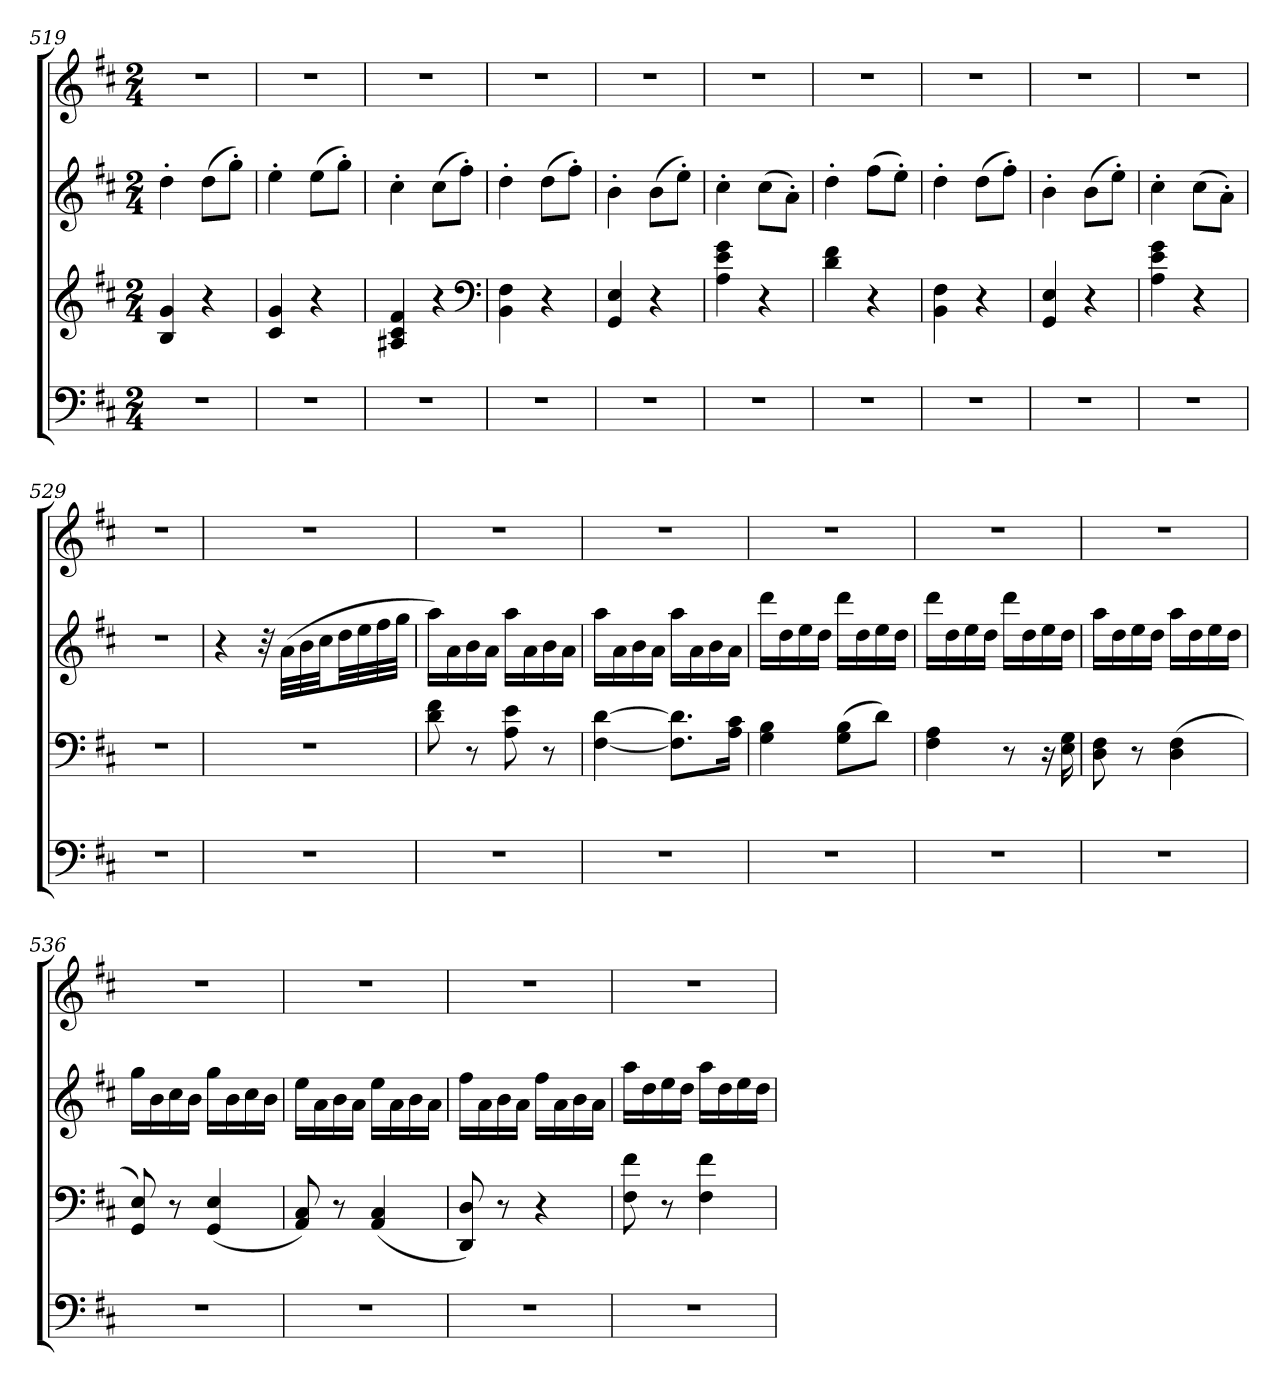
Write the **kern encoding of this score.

**kern	**kern	**kern	**kern
*part4	*part3	*part2	*part1
*staff4	*staff3	*staff2	*staff1
*clefF4	*clefG2	*clefG2	*clefG2
*k[f#c#]	*k[f#c#]	*k[f#c#]	*k[f#c#]
*M2/4	*M2/4	*M2/4	*M2/4
=519	=519	=519	=519
2r	4B 4g	4dd'	2r
.	4r	(8ddL	.
.	.	8gg'J)	.
=520	=520	=520	=520
2r	4c# 4g	4ee'	2r
.	4r	(8eeL	.
.	.	8gg'J)	.
=521	=521	=521	=521
2r	4A#X 4c# 4f#	4cc#'	2r
.	4r	(8cc#L	.
.	.	8ff#'J)	.
*	*clefF4	*	*
=522	=522	=522	=522
2r	4BB 4F#	4dd'	2r
.	4r	(8ddL	.
.	.	8ff#'J)	.
=523	=523	=523	=523
2r	4GG 4E	4b'	2r
.	4r	(8bL	.
.	.	8ee'J)	.
=524	=524	=524	=524
2r	4A 4e 4g	4cc#'	2r
.	4r	(8cc#L	.
.	.	8a'J)	.
=525	=525	=525	=525
2r	4d 4f#	4dd'	2r
.	4r	(8ff#L	.
.	.	8ee'J)	.
=526	=526	=526	=526
2r	4BB 4F#	4dd'	2r
.	4r	(8ddL	.
.	.	8ff#'J)	.
=527	=527	=527	=527
2r	4GG 4E	4b'	2r
.	4r	(8bL	.
.	.	8ee'J)	.
=528	=528	=528	=528
2r	4A 4e 4g	4cc#'	2r
.	4r	(8cc#L	.
.	.	8a'J)	.
=529	=529	=529	=529
2r	2r	2r	2r
=530	=530	=530	=530
2r	2r	4r	2r
.	.	32r	.
.	.	(32aLLL	.
.	.	32b	.
.	.	32cc#JJ	.
.	.	32ddLL	.
.	.	32ee	.
.	.	32ff#	.
.	.	32ggJJJ	.
=531	=531	=531	=531
2r	8d 8f#	16aaLL)	2r
.	.	16a	.
.	8r	16b	.
.	.	16aJJ	.
.	8A 8e	16aaLL	.
.	.	16a	.
.	8r	16b	.
.	.	16aJJ	.
=532	=532	=532	=532
2r	[4F# [4d	16aaLL	2r
.	.	16a	.
.	.	16b	.
.	.	16aJJ	.
.	8.F#] 8.d]L	16aaLL	.
.	.	16a	.
.	.	16b	.
.	16A 16c#Jk	16aJJ	.
=533	=533	=533	=533
2r	4G 4B	16dddLL	2r
.	.	16dd	.
.	.	16ee	.
.	.	16ddJJ	.
.	(8G 8BL	16dddLL	.
.	.	16dd	.
.	8dJ)	16ee	.
.	.	16ddJJ	.
=534	=534	=534	=534
2r	4F# 4A	16dddLL	2r
.	.	16dd	.
.	.	16ee	.
.	.	16ddJJ	.
.	8r	16dddLL	.
.	.	16dd	.
.	16r	16ee	.
.	16E 16G	16ddJJ	.
=535	=535	=535	=535
2r	8D 8F#	16aaLL	2r
.	.	16dd	.
.	8r	16ee	.
.	.	16ddJJ	.
.	(4D 4F#	16aaLL	.
.	.	16dd	.
.	.	16ee	.
.	.	16ddJJ	.
=536	=536	=536	=536
2r	8GG 8E)	16ggLL	2r
.	.	16b	.
.	8r	16cc#	.
.	.	16bJJ	.
.	(4GG 4E	16ggLL	.
.	.	16b	.
.	.	16cc#	.
.	.	16bJJ	.
=537	=537	=537	=537
2r	8AA 8C#)	16eeLL	2r
.	.	16a	.
.	8r	16b	.
.	.	16aJJ	.
.	(4AA 4C#	16eeLL	.
.	.	16a	.
.	.	16b	.
.	.	16aJJ	.
=538	=538	=538	=538
2r	8DD 8D)	16ff#LL	2r
.	.	16a	.
.	8r	16b	.
.	.	16aJJ	.
.	4r	16ff#LL	.
.	.	16a	.
.	.	16b	.
.	.	16aJJ	.
=539	=539	=539	=539
2r	8F# 8f#	16aaLL	2r
.	.	16dd	.
.	8r	16ee	.
.	.	16ddJJ	.
.	4F# 4f#	16aaLL	.
.	.	16dd	.
.	.	16ee	.
.	.	16ddJJ	.
=	=	=	=
*-	*-	*-	*-
